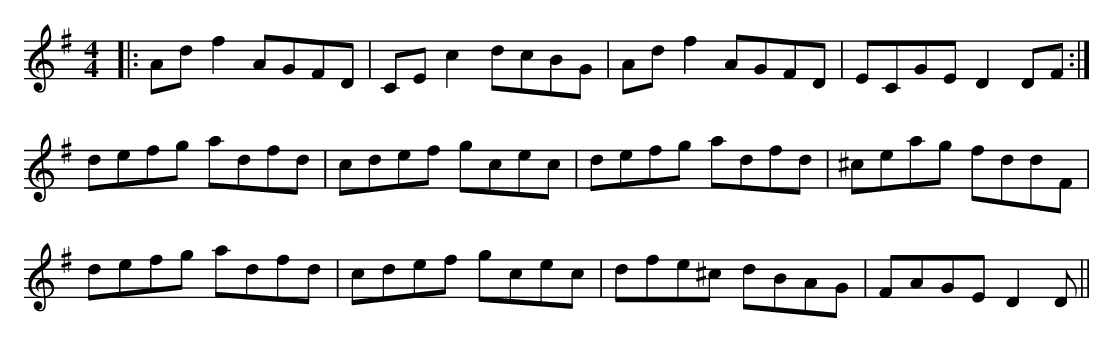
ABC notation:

X:1
M:4/4
K:Dmix
|:Adf2 AGFD|CEc2 dcBG|Adf2 AGFD|ECGE D2DF:|
defg adfd|cdef gcec|defg adfd|^ceag fddF|
defg adfd|cdef gcec|dfe^c dBAG|FAGE D2D||
